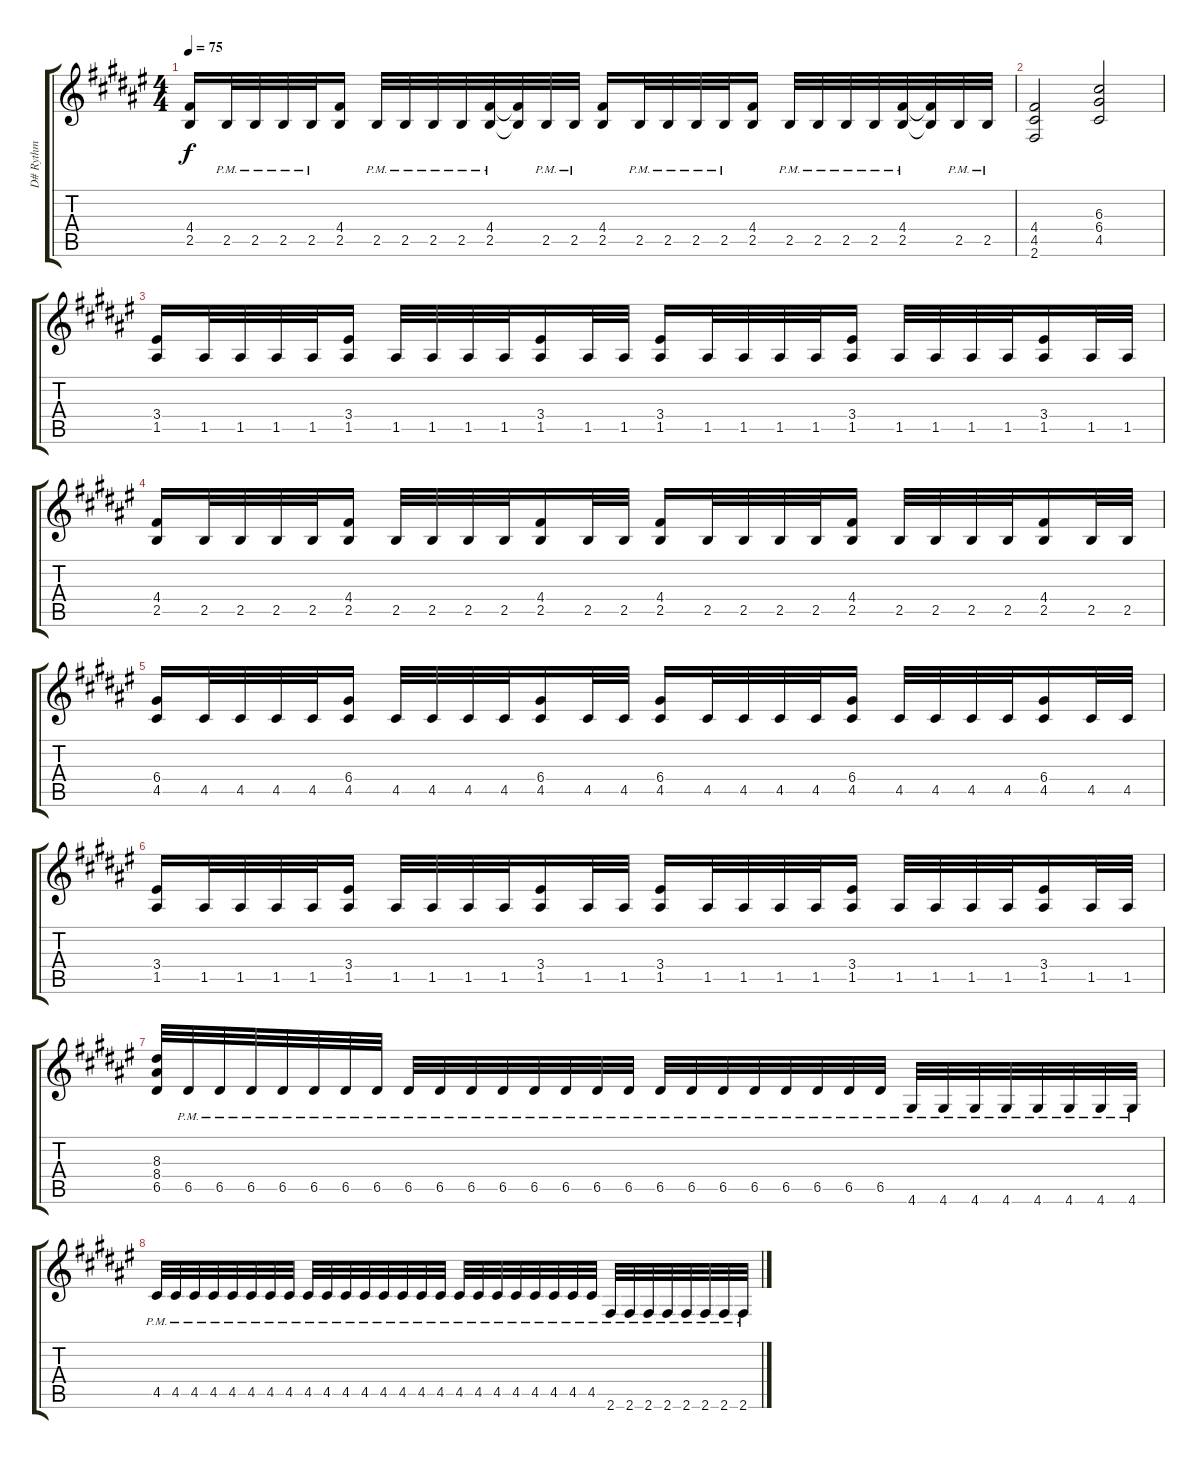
\track (" D# Rythm TOLKKI" " D# Rythm ") {instrument distortionguitar}
\staff {score tabs}
\tuning (E4 B3 G3 D3 A2 E2) {hide}
\ts (4 4)
\tempo 75
\clef g2
\ks d#minor
(4.4 2.5).16{dy f} 2.5{pm}.32 2.5{pm}.32 2.5{pm}.32 2.5{pm}.32 (4.4 2.5).16 2.5{pm}.32 2.5{pm}.32 2.5{pm}.32 2.5{pm}.32 (4.4 2.5{pm}).32 (4.4{t} 2.5{t}).32 2.5{pm}.32 2.5{pm}.32 (4.4 2.5).16 2.5{pm}.32 2.5{pm}.32 2.5{pm}.32 2.5{pm}.32 (4.4 2.5).16 2.5{pm}.32 2.5{pm}.32 2.5{pm}.32 2.5{pm}.32 (4.4 2.5{pm}).32 (4.4{t} 2.5{t}).32 2.5{pm}.32 2.5{pm}.32 |
(4.4 4.5 2.6).2 (6.3 6.4 4.5).2 |
(3.4 1.5).16 1.5.32 1.5.32 1.5.32 1.5.32 (3.4 1.5).16 1.5.32 1.5.32 1.5.32 1.5.32 (3.4 1.5).16 1.5.32 1.5.32 (3.4 1.5).16 1.5.32 1.5.32 1.5.32 1.5.32 (3.4 1.5).16 1.5.32 1.5.32 1.5.32 1.5.32 (3.4 1.5).16 1.5.32 1.5.32 |
(4.4 2.5).16 2.5.32 2.5.32 2.5.32 2.5.32 (4.4 2.5).16 2.5.32 2.5.32 2.5.32 2.5.32 (4.4 2.5).16 2.5.32 2.5.32 (4.4 2.5).16 2.5.32 2.5.32 2.5.32 2.5.32 (4.4 2.5).16 2.5.32 2.5.32 2.5.32 2.5.32 (4.4 2.5).16 2.5.32 2.5.32 |
(6.4 4.5).16 4.5.32 4.5.32 4.5.32 4.5.32 (6.4 4.5).16 4.5.32 4.5.32 4.5.32 4.5.32 (6.4 4.5).16 4.5.32 4.5.32 (6.4 4.5).16 4.5.32 4.5.32 4.5.32 4.5.32 (6.4 4.5).16 4.5.32 4.5.32 4.5.32 4.5.32 (6.4 4.5).16 4.5.32 4.5.32 |
(3.4 1.5).16 1.5.32 1.5.32 1.5.32 1.5.32 (3.4 1.5).16 1.5.32 1.5.32 1.5.32 1.5.32 (3.4 1.5).16 1.5.32 1.5.32 (3.4 1.5).16 1.5.32 1.5.32 1.5.32 1.5.32 (3.4 1.5).16 1.5.32 1.5.32 1.5.32 1.5.32 (3.4 1.5).16 1.5.32 1.5.32 |
(8.3 8.4 6.5).32 6.5{pm}.32 6.5{pm}.32 6.5{pm}.32 6.5{pm}.32 6.5{pm}.32 6.5{pm}.32 6.5{pm}.32 6.5{pm}.32 6.5{pm}.32 6.5{pm}.32 6.5{pm}.32 6.5{pm}.32 6.5{pm}.32 6.5{pm}.32 6.5{pm}.32 6.5{pm}.32 6.5{pm}.32 6.5{pm}.32 6.5{pm}.32 6.5{pm}.32 6.5{pm}.32 6.5{pm}.32 6.5{pm}.32 4.6{pm}.32 4.6{pm}.32 4.6{pm}.32 4.6{pm}.32 4.6{pm}.32 4.6{pm}.32 4.6{pm}.32 4.6{pm}.32 |
4.5{pm}.32 4.5{pm}.32 4.5{pm}.32 4.5{pm}.32 4.5{pm}.32 4.5{pm}.32 4.5{pm}.32 4.5{pm}.32 4.5{pm}.32 4.5{pm}.32 4.5{pm}.32 4.5{pm}.32 4.5{pm}.32 4.5{pm}.32 4.5{pm}.32 4.5{pm}.32 4.5{pm}.32 4.5{pm}.32 4.5{pm}.32 4.5{pm}.32 4.5{pm}.32 4.5{pm}.32 4.5{pm}.32 4.5{pm}.32 2.6{pm}.32 2.6{pm}.32 2.6{pm}.32 2.6{pm}.32 2.6{pm}.32 2.6{pm}.32 2.6{pm}.32 2.6{pm}.32
